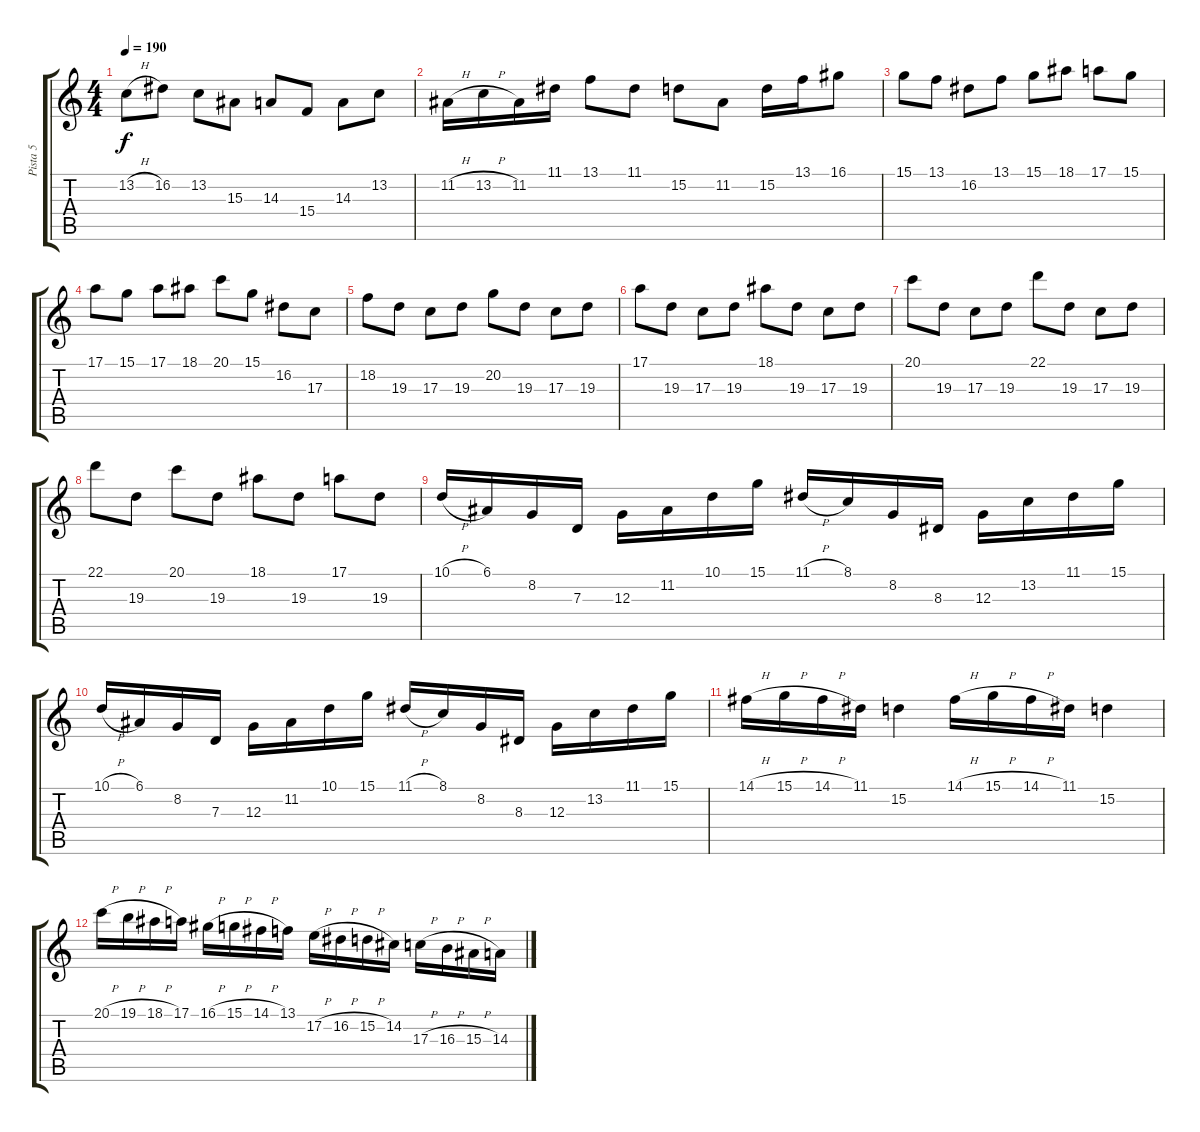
\track ("Pista 5" "Pista 5") {instrument rockorgan}
\staff {score tabs}
\tuning (E4 B3 G3 D3 A2 E2) {hide}
\ts (4 4)
\tempo 190
\clef g2
\ks c
13.2{h}.8{dy f} 16.2.8 13.2.8 15.3.8 14.3.8 15.4.8 14.3.8 13.2.8 |
11.2{h}.16 13.2{h}.16 11.2.16 11.1.16 13.1.8 11.1.8 15.2.8 11.2.8 15.2.16 13.1.16 16.1.8 |
15.1.8 13.1.8 16.2.8 13.1.8 15.1.8 18.1.8 17.1.8 15.1.8 |
17.1.8 15.1.8 17.1.8 18.1.8 20.1.8 15.1.8 16.2.8 17.3.8 |
18.2.8 19.3.8 17.3.8 19.3.8 20.2.8 19.3.8 17.3.8 19.3.8 |
17.1.8 19.3.8 17.3.8 19.3.8 18.1.8 19.3.8 17.3.8 19.3.8 |
20.1.8 19.3.8 17.3.8 19.3.8 22.1.8 19.3.8 17.3.8 19.3.8 |
22.1.8 19.3.8 20.1.8 19.3.8 18.1.8 19.3.8 17.1.8 19.3.8 |
10.1{h}.16{volume 12} 6.1.16 8.2.16 7.3.16 12.3.16 11.2.16 10.1.16 15.1.16 11.1{h}.16 8.1.16 8.2.16 8.3.16 12.3.16 13.2.16 11.1.16 15.1.16 |
10.1{h}.16 6.1.16 8.2.16 7.3.16 12.3.16 11.2.16 10.1.16 15.1.16 11.1{h}.16 8.1.16 8.2.16 8.3.16 12.3.16 13.2.16 11.1.16 15.1.16 |
14.1{h}.16 15.1{h}.16 14.1{h}.16 11.1.16 15.2.4 14.1{h}.16 15.1{h}.16 14.1{h}.16 11.1.16 15.2.4 |
20.1{h}.16 19.1{h}.16 18.1{h}.16 17.1.16 16.1{h}.16 15.1{h}.16 14.1{h}.16 13.1.16 17.2{h}.16 16.2{h}.16 15.2{h}.16 14.2.16 17.3{h}.16 16.3{h}.16 15.3{h}.16 14.3.16
